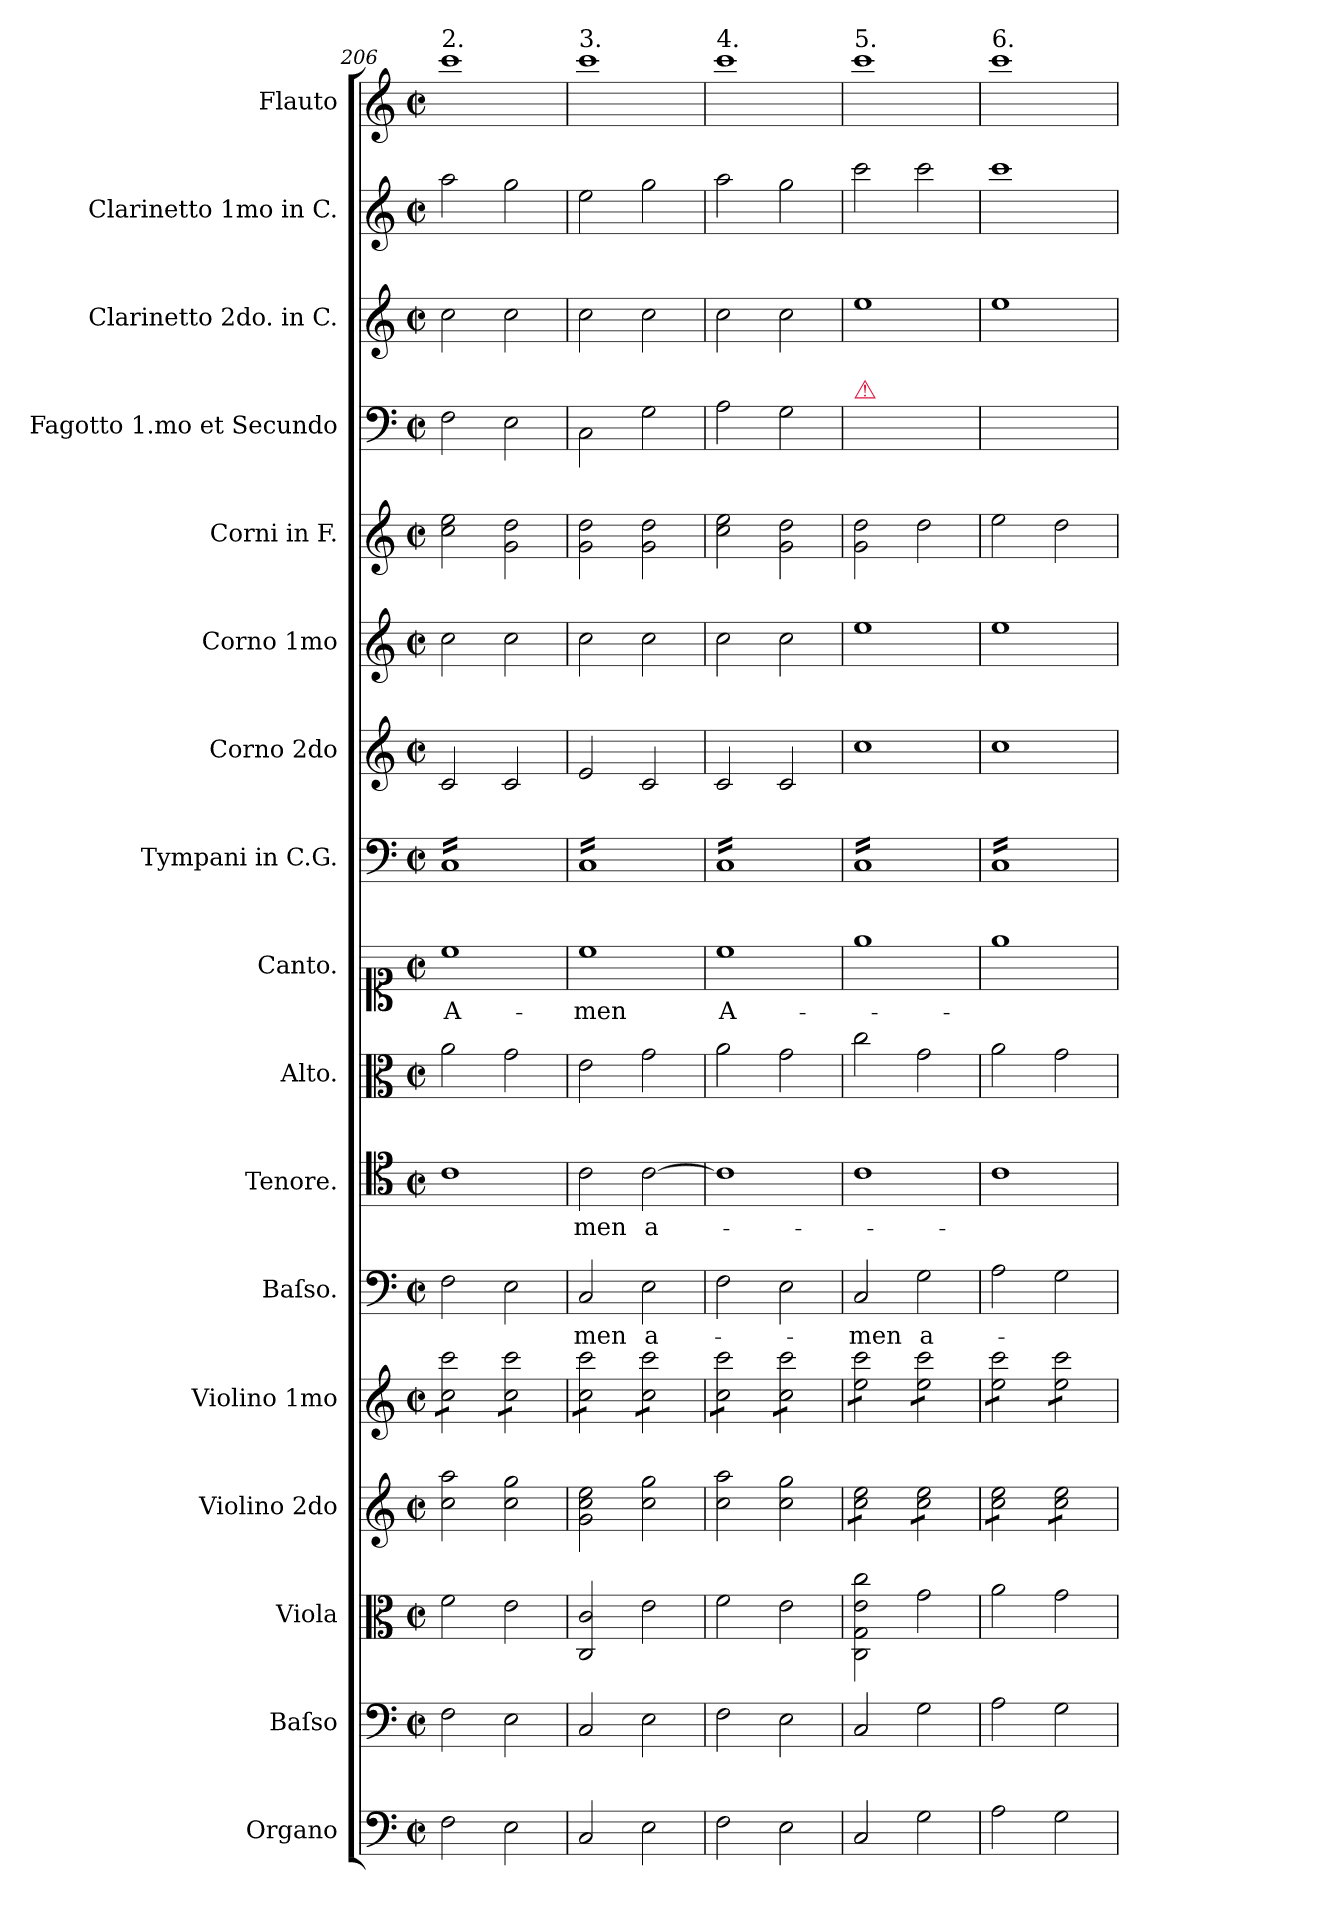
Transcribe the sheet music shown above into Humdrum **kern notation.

**kern	**kern	**kern	**kern	**kern	**kern	**text	**kern	**text	**kern	**kern	**text	**kern	**kern	**kern	**kern	**kern	**kern	**kern	**kern
*part17	*part16	*part15	*part14	*part13	*part12	*part12	*part11	*part11	*part10	*part9	*part9	*part8	*part7	*part6	*part5	*part4	*part3	*part2	*part1
*staff17	*staff16	*staff15	*staff14	*staff13	*staff12	*staff12	*staff11	*staff11	*staff10	*staff9	*staff9	*staff8	*staff7	*staff6	*staff5	*staff4	*staff3	*staff2	*staff1
*I"Organo	*I"Baſso	*I"Viola	*I"Violino 2do	*I"Violino 1mo	*I"Baſso.	*	*I"Tenore.	*	*I"Alto.	*I"Canto.	*	*I"Tympani in C.G.	*I"Corno 2do	*I"Corno 1mo	*I"Corni in F.	*I"Fagotto 1.mo et Secundo	*I"Clarinetto 2do. in C.	*I"Clarinetto 1mo in C.	*I"Flauto
*I'org	*	*I'vla	*I'vl 2	*I'vl 1	*I'B	*	*I'T	*	*I'A	*	*	*	*I'cor 2	*I'cor 1	*I'cor in F	*I'fag 1 & 2	*I'cl 2	*I'cl 1	*I'fl
*clefF4	*clefF4	*clefC3	*clefG2	*clefG2	*clefF4	*	*clefC4	*	*clefC3	*clefC1	*	*clefF4	*clefG2	*clefG2	*clefG2	*clefF4	*clefG2	*clefG2	*clefG2
*	*	*	*	*	*	*	*	*	*	*	*	*	*	*	*ITrd4c7	*	*	*	*
*k[]	*k[]	*k[]	*k[]	*k[]	*k[]	*	*k[]	*	*k[]	*k[]	*	*k[]	*k[]	*k[]	*k[b-]	*k[]	*k[]	*k[]	*k[]
*C:	*C:	*C:	*C:	*C:	*C:	*	*C:	*	*C:	*C:	*	*C:	*C:	*C:	*	*C:	*C:	*C:	*C:
*M2/2	*M2/2	*M2/2	*M2/2	*M2/2	*M2/2	*	*M2/2	*	*M2/2	*M2/2	*	*M2/2	*M2/2	*M2/2	*M2/2	*M2/2	*M2/2	*M2/2	*M2/2
*met(c|)	*met(c|)	*met(c|)	*met(c|)	*met(c|)	*met(c|)	*	*met(c|)	*	*met(c|)	*met(c|)	*	*met(c|)	*met(c|)	*met(c|)	*met(c|)	*met(c|)	*met(c|)	*met(c|)	*met(c|)
=206	=206	=206	=206	=206	=206	=206	=206	=206	=206	=206	=206	=206	=206	=206	=206	=206	=206	=206	=206
!	!	!	!	!	!	!	!	!	!	!	!	!	!	!	!	!	!	!	!LO:TX:a:t=2.
*	*	*	*	*tremolo	*	*	*	*	*	*	*	*	*	*	*	*	*	*	*
*	*	*	*	*	*	*	*	*	*	*	*	*tremolo	*	*	*	*	*	*	*
2F\	2F\	2f\	2cc\ 2aa\	8cc\ 8ccc\L	2F\	.	1c\	.	2a\	1cc\	A-	16C/LL	2c/	2cc\	2f\ 2a\	2F\	2cc\	2aa\	1ccc\
.	.	.	.	.	.	.	.	.	.	.	.	16C/	.	.	.	.	.	.	.
.	.	.	.	8cc\ 8ccc\	.	.	.	.	.	.	.	16C/	.	.	.	.	.	.	.
.	.	.	.	.	.	.	.	.	.	.	.	16C/	.	.	.	.	.	.	.
.	.	.	.	8cc\ 8ccc\	.	.	.	.	.	.	.	16C/	.	.	.	.	.	.	.
.	.	.	.	.	.	.	.	.	.	.	.	16C/	.	.	.	.	.	.	.
.	.	.	.	8cc\ 8ccc\J	.	.	.	.	.	.	.	16C/	.	.	.	.	.	.	.
.	.	.	.	.	.	.	.	.	.	.	.	16C/	.	.	.	.	.	.	.
2E\	2E\	2e\	2cc\ 2gg\	8cc\ 8ccc\L	2E\	.	.	.	2g\	.	.	16C/	2c/	2cc\	2c\ 2g\	2E\	2cc\	2gg\	.
.	.	.	.	.	.	.	.	.	.	.	.	16C/	.	.	.	.	.	.	.
.	.	.	.	8cc\ 8ccc\	.	.	.	.	.	.	.	16C/	.	.	.	.	.	.	.
.	.	.	.	.	.	.	.	.	.	.	.	16C/	.	.	.	.	.	.	.
.	.	.	.	8cc\ 8ccc\	.	.	.	.	.	.	.	16C/	.	.	.	.	.	.	.
.	.	.	.	.	.	.	.	.	.	.	.	16C/	.	.	.	.	.	.	.
.	.	.	.	8cc\ 8ccc\J	.	.	.	.	.	.	.	16C/	.	.	.	.	.	.	.
.	.	.	.	.	.	.	.	.	.	.	.	16C/JJ	.	.	.	.	.	.	.
=207	=207	=207	=207	=207	=207	=207	=207	=207	=207	=207	=207	=207	=207	=207	=207	=207	=207	=207	=207
!	!	!	!	!	!	!	!	!	!	!	!	!	!	!	!	!	!	!	!LO:TX:a:t=3.
2C/	2C/	2C/ 2c/	2g\ 2cc\ 2ee\	8cc\ 8ccc\L	2C/	-men	2c\	-men	2e\	1cc\	-men	16C/LL	2e/	2cc\	2c\ 2g\	2C\	2cc\	2ee\	1ccc\
.	.	.	.	.	.	.	.	.	.	.	.	16C/	.	.	.	.	.	.	.
.	.	.	.	8cc\ 8ccc\	.	.	.	.	.	.	.	16C/	.	.	.	.	.	.	.
.	.	.	.	.	.	.	.	.	.	.	.	16C/	.	.	.	.	.	.	.
.	.	.	.	8cc\ 8ccc\	.	.	.	.	.	.	.	16C/	.	.	.	.	.	.	.
.	.	.	.	.	.	.	.	.	.	.	.	16C/	.	.	.	.	.	.	.
.	.	.	.	8cc\ 8ccc\J	.	.	.	.	.	.	.	16C/	.	.	.	.	.	.	.
.	.	.	.	.	.	.	.	.	.	.	.	16C/	.	.	.	.	.	.	.
2E\	2E\	2e\	2cc\ 2gg\	8cc\ 8ccc\L	2E\	a-	[2c\	a-	2g\	.	.	16C/	2c/	2cc\	2c\ 2g\	2G\	2cc\	2gg\	.
.	.	.	.	.	.	.	.	.	.	.	.	16C/	.	.	.	.	.	.	.
.	.	.	.	8cc\ 8ccc\	.	.	.	.	.	.	.	16C/	.	.	.	.	.	.	.
.	.	.	.	.	.	.	.	.	.	.	.	16C/	.	.	.	.	.	.	.
.	.	.	.	8cc\ 8ccc\	.	.	.	.	.	.	.	16C/	.	.	.	.	.	.	.
.	.	.	.	.	.	.	.	.	.	.	.	16C/	.	.	.	.	.	.	.
.	.	.	.	8cc\ 8ccc\J	.	.	.	.	.	.	.	16C/	.	.	.	.	.	.	.
.	.	.	.	.	.	.	.	.	.	.	.	16C/JJ	.	.	.	.	.	.	.
=208	=208	=208	=208	=208	=208	=208	=208	=208	=208	=208	=208	=208	=208	=208	=208	=208	=208	=208	=208
!	!	!	!	!	!	!	!	!	!	!	!	!	!	!	!	!	!	!	!LO:TX:a:t=4.
2F\	2F\	2f\	2cc\ 2aa\	8cc\ 8ccc\L	2F\	.	1c\]	.	2a\	1cc\	A-	16C/LL	2c/	2cc\	2f\ 2a\	2A\	2cc\	2aa\	1ccc\
.	.	.	.	.	.	.	.	.	.	.	.	16C/	.	.	.	.	.	.	.
.	.	.	.	8cc\ 8ccc\	.	.	.	.	.	.	.	16C/	.	.	.	.	.	.	.
.	.	.	.	.	.	.	.	.	.	.	.	16C/	.	.	.	.	.	.	.
.	.	.	.	8cc\ 8ccc\	.	.	.	.	.	.	.	16C/	.	.	.	.	.	.	.
.	.	.	.	.	.	.	.	.	.	.	.	16C/	.	.	.	.	.	.	.
.	.	.	.	8cc\ 8ccc\J	.	.	.	.	.	.	.	16C/	.	.	.	.	.	.	.
.	.	.	.	.	.	.	.	.	.	.	.	16C/	.	.	.	.	.	.	.
2E\	2E\	2e\	2cc\ 2gg\	8cc\ 8ccc\L	2E\	.	.	.	2g\	.	.	16C/	2c/	2cc\	2c\ 2g\	2G\	2cc\	2gg\	.
.	.	.	.	.	.	.	.	.	.	.	.	16C/	.	.	.	.	.	.	.
.	.	.	.	8cc\ 8ccc\	.	.	.	.	.	.	.	16C/	.	.	.	.	.	.	.
.	.	.	.	.	.	.	.	.	.	.	.	16C/	.	.	.	.	.	.	.
.	.	.	.	8cc\ 8ccc\	.	.	.	.	.	.	.	16C/	.	.	.	.	.	.	.
.	.	.	.	.	.	.	.	.	.	.	.	16C/	.	.	.	.	.	.	.
.	.	.	.	8cc\ 8ccc\J	.	.	.	.	.	.	.	16C/	.	.	.	.	.	.	.
.	.	.	.	.	.	.	.	.	.	.	.	16C/JJ	.	.	.	.	.	.	.
=209	=209	=209	=209	=209	=209	=209	=209	=209	=209	=209	=209	=209	=209	=209	=209	=209	=209	=209	=209
!	!	!	!	!	!	!	!	!	!	!	!	!	!	!	!	!	!	!	!LO:TX:a:t=5.
!	!	!	!	!	!	!	!	!	!	!	!	!	!	!	!	!LO:TX:a:color=crimson:t=⚠	!	!	!
*	*	*	*tremolo	*	*	*	*	*	*	*	*	*	*	*	*	*	*	*	*
2C/	2C/	2C\ 2G\ 2e\ 2cc\	8cc\ 8ee\L	8ee\ 8ccc\L	2C/	-men	1c\	.	2cc\	1ee\	.	16C/LL	1cc\	1ee\	2c\ 2g\	1ryy	1ee\	2ccc\	1ccc\
.	.	.	.	.	.	.	.	.	.	.	.	16C/	.	.	.	.	.	.	.
.	.	.	8cc\ 8ee\	8ee\ 8ccc\	.	.	.	.	.	.	.	16C/	.	.	.	.	.	.	.
.	.	.	.	.	.	.	.	.	.	.	.	16C/	.	.	.	.	.	.	.
.	.	.	8cc\ 8ee\	8ee\ 8ccc\	.	.	.	.	.	.	.	16C/	.	.	.	.	.	.	.
.	.	.	.	.	.	.	.	.	.	.	.	16C/	.	.	.	.	.	.	.
.	.	.	8cc\ 8ee\J	8ee\ 8ccc\J	.	.	.	.	.	.	.	16C/	.	.	.	.	.	.	.
.	.	.	.	.	.	.	.	.	.	.	.	16C/	.	.	.	.	.	.	.
2G\	2G\	2g\	8cc\ 8ee\L	8ee\ 8ccc\L	2G\	a-	.	.	2g\	.	.	16C/	.	.	2g\	.	.	2ccc\	.
.	.	.	.	.	.	.	.	.	.	.	.	16C/	.	.	.	.	.	.	.
.	.	.	8cc\ 8ee\	8ee\ 8ccc\	.	.	.	.	.	.	.	16C/	.	.	.	.	.	.	.
.	.	.	.	.	.	.	.	.	.	.	.	16C/	.	.	.	.	.	.	.
.	.	.	8cc\ 8ee\	8ee\ 8ccc\	.	.	.	.	.	.	.	16C/	.	.	.	.	.	.	.
.	.	.	.	.	.	.	.	.	.	.	.	16C/	.	.	.	.	.	.	.
.	.	.	8cc\ 8ee\J	8ee\ 8ccc\J	.	.	.	.	.	.	.	16C/	.	.	.	.	.	.	.
.	.	.	.	.	.	.	.	.	.	.	.	16C/JJ	.	.	.	.	.	.	.
=210	=210	=210	=210	=210	=210	=210	=210	=210	=210	=210	=210	=210	=210	=210	=210	=210	=210	=210	=210
!	!	!	!	!	!	!	!	!	!	!	!	!	!	!	!	!	!	!	!LO:TX:a:t=6.
2A\	2A\	2a\	8cc\ 8ee\L	8ee\ 8ccc\L	2A\	.	1c\	.	2a\	1ee\	.	16C/LL	1cc\	1ee\	2a\	1ryy	1ee\	1ccc\	1ccc\
.	.	.	.	.	.	.	.	.	.	.	.	16C/	.	.	.	.	.	.	.
.	.	.	8cc\ 8ee\	8ee\ 8ccc\	.	.	.	.	.	.	.	16C/	.	.	.	.	.	.	.
.	.	.	.	.	.	.	.	.	.	.	.	16C/	.	.	.	.	.	.	.
.	.	.	8cc\ 8ee\	8ee\ 8ccc\	.	.	.	.	.	.	.	16C/	.	.	.	.	.	.	.
.	.	.	.	.	.	.	.	.	.	.	.	16C/	.	.	.	.	.	.	.
.	.	.	8cc\ 8ee\J	8ee\ 8ccc\J	.	.	.	.	.	.	.	16C/	.	.	.	.	.	.	.
.	.	.	.	.	.	.	.	.	.	.	.	16C/	.	.	.	.	.	.	.
2G\	2G\	2g\	8cc\ 8ee\L	8ee\ 8ccc\L	2G\	.	.	.	2g\	.	.	16C/	.	.	2g\	.	.	.	.
.	.	.	.	.	.	.	.	.	.	.	.	16C/	.	.	.	.	.	.	.
.	.	.	8cc\ 8ee\	8ee\ 8ccc\	.	.	.	.	.	.	.	16C/	.	.	.	.	.	.	.
.	.	.	.	.	.	.	.	.	.	.	.	16C/	.	.	.	.	.	.	.
.	.	.	8cc\ 8ee\	8ee\ 8ccc\	.	.	.	.	.	.	.	16C/	.	.	.	.	.	.	.
.	.	.	.	.	.	.	.	.	.	.	.	16C/	.	.	.	.	.	.	.
.	.	.	8cc\ 8ee\J	8ee\ 8ccc\J	.	.	.	.	.	.	.	16C/	.	.	.	.	.	.	.
*	*	*	*	*Xtremolo	*	*	*	*	*	*	*	*	*	*	*	*	*	*	*
*	*	*	*Xtremolo	*	*	*	*	*	*	*	*	*	*	*	*	*	*	*	*
.	.	.	.	.	.	.	.	.	.	.	.	16C/JJ	.	.	.	.	.	.	.
*	*	*	*	*	*	*	*	*	*	*	*	*Xtremolo	*	*	*	*	*	*	*
=	=	=	=	=	=	=	=	=	=	=	=	=	=	=	=	=	=	=	=
*-	*-	*-	*-	*-	*-	*-	*-	*-	*-	*-	*-	*-	*-	*-	*-	*-	*-	*-	*-
